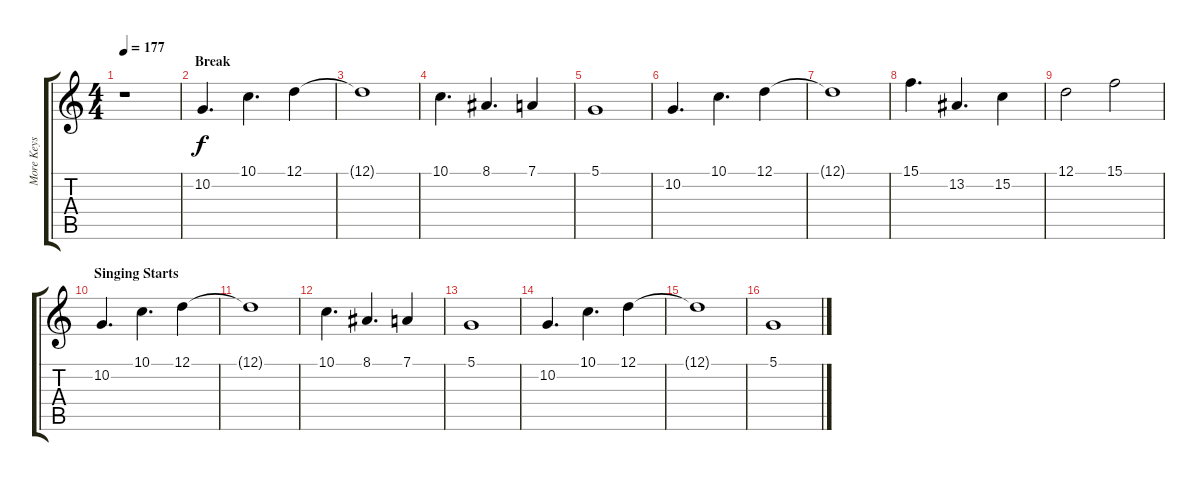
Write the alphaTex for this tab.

\track ("More Keys" "More Keys") {instrument acousticgrandpiano}
\staff {score tabs}
\tuning (D4 A3 F3 C3 G2 D2) {hide}
\ts (4 4)
\tempo 177
\clef g2
\ks c
r.1{dy f} |
\section ("" "Break")
10.2.4{d} 10.1.4{d} 12.1.4 |
12.1{t}.1 |
10.1.4{d} 8.1.4{d} 7.1.4 |
5.1.1 |
10.2.4{d} 10.1.4{d} 12.1.4 |
12.1{t}.1 |
15.1.4{d} 13.2.4{d} 15.2.4 |
12.1.2 15.1.2 |
\section ("" "Singing Starts")
10.2.4{d} 10.1.4{d} 12.1.4 |
12.1{t}.1 |
10.1.4{d} 8.1.4{d} 7.1.4 |
5.1.1 |
10.2.4{d} 10.1.4{d} 12.1.4 |
12.1{t}.1 |
5.1.1
